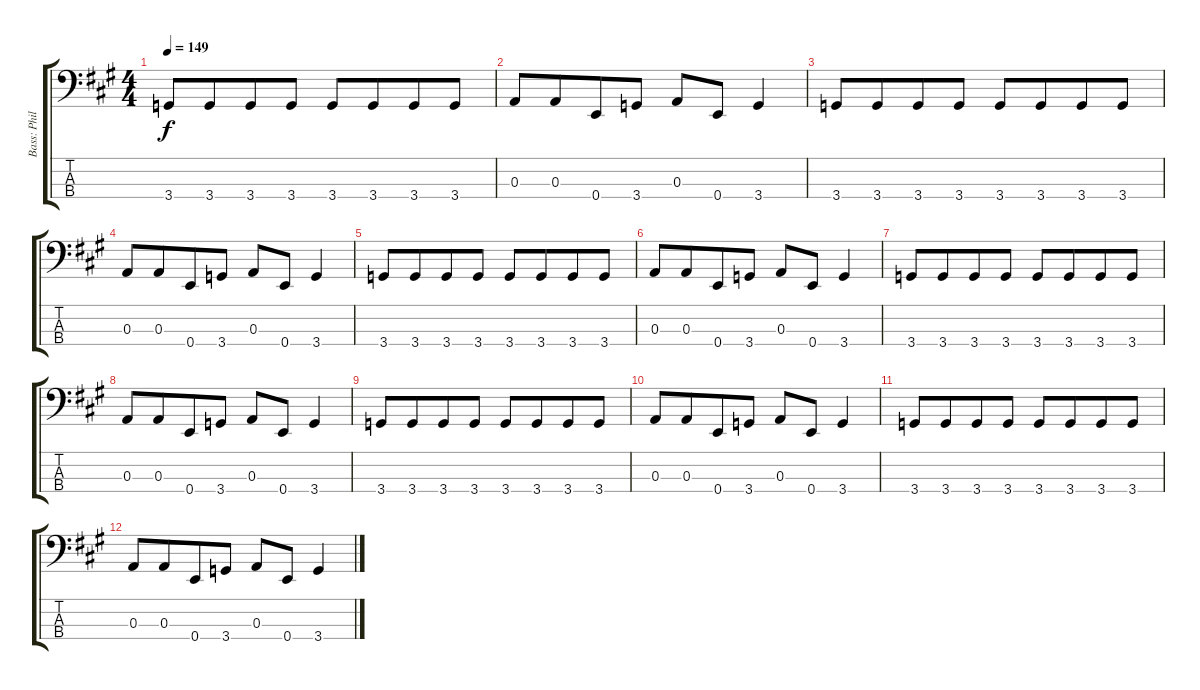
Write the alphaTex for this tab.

\track ("Bass: Phillip" "Bass: Phil") {instrument electricbassfinger}
\staff {score tabs}
\tuning (G2 D2 A1 E1) {hide}
\ts (4 4)
\tempo 149
\clef f4
\ks a
3.4.8{dy f} 3.4.8{beam merge} 3.4.8 3.4.8 3.4.8 3.4.8{beam merge} 3.4.8 3.4.8 |
0.3.8 0.3.8{beam merge} 0.4.8 3.4.8 0.3.8 0.4.8 3.4.4 |
3.4.8 3.4.8{beam merge} 3.4.8 3.4.8 3.4.8 3.4.8{beam merge} 3.4.8 3.4.8 |
0.3.8 0.3.8{beam merge} 0.4.8 3.4.8 0.3.8 0.4.8 3.4.4 |
3.4.8 3.4.8{beam merge} 3.4.8 3.4.8 3.4.8 3.4.8{beam merge} 3.4.8 3.4.8 |
0.3.8 0.3.8{beam merge} 0.4.8 3.4.8 0.3.8 0.4.8 3.4.4 |
3.4.8 3.4.8{beam merge} 3.4.8 3.4.8 3.4.8 3.4.8{beam merge} 3.4.8 3.4.8 |
0.3.8 0.3.8{beam merge} 0.4.8 3.4.8 0.3.8 0.4.8 3.4.4 |
3.4.8 3.4.8{beam merge} 3.4.8 3.4.8 3.4.8 3.4.8{beam merge} 3.4.8 3.4.8 |
0.3.8 0.3.8{beam merge} 0.4.8 3.4.8 0.3.8 0.4.8 3.4.4 |
3.4.8 3.4.8{beam merge} 3.4.8 3.4.8 3.4.8 3.4.8{beam merge} 3.4.8 3.4.8 |
0.3.8 0.3.8{beam merge} 0.4.8 3.4.8 0.3.8 0.4.8 3.4.4
